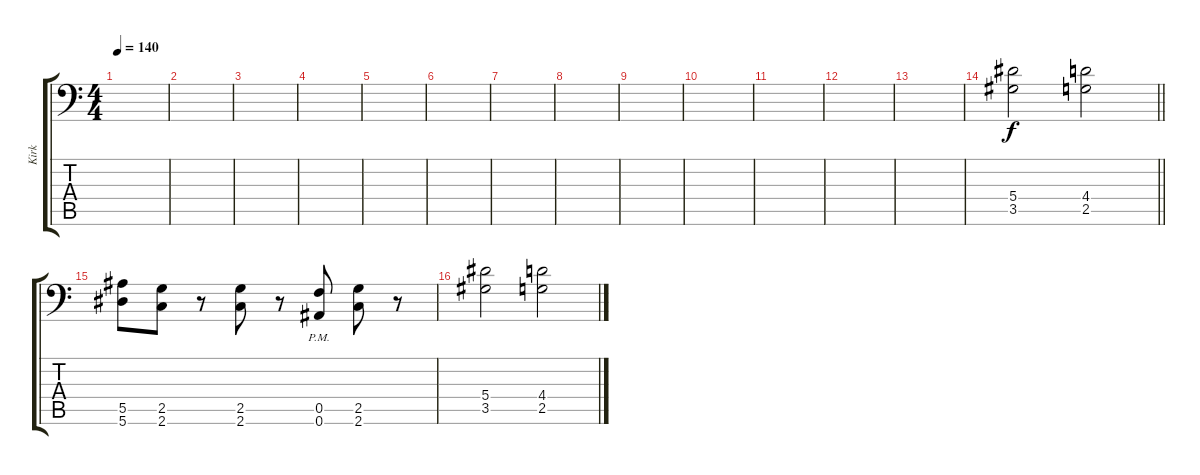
\track ("Kirk" "Kirk") {instrument distortionguitar}
\staff {score tabs}
\tuning (C4 G3 Eb3 Bb2 F2 Bb1) {hide}
\ts (4 4)
\tempo 140
\clef f4
\ks c
|
|
|
|
|
|
|
|
|
|
|
|
|
\barLineRight lightlight
(5.4 3.5).2 (4.4 2.5).2 |
\section ("" "")
(5.5 5.6).8 (2.5 2.6).8 r.8 (2.5 2.6).8 r.8 (0.5{pm} 0.6{pm}).8 (2.5 2.6).8 r.8 |
(5.4 3.5).2 (4.4 2.5).2
